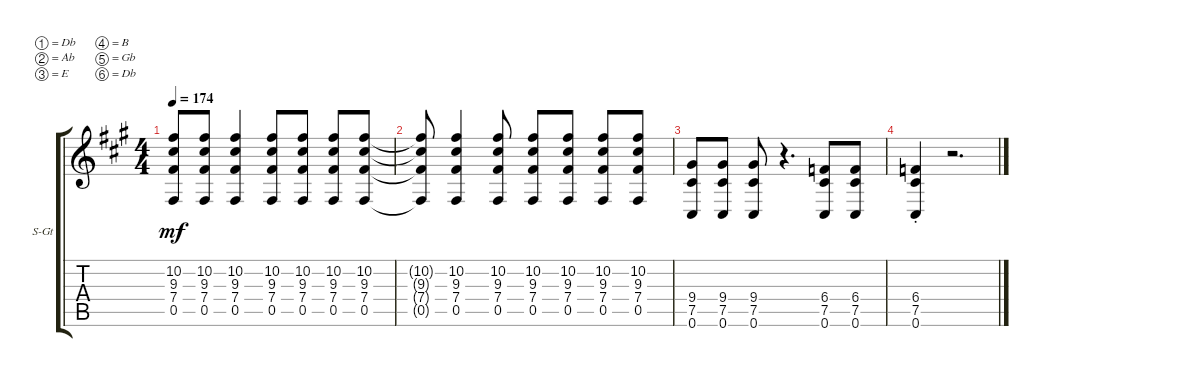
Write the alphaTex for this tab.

\bracketExtendMode groupsimilarinstruments
\firstSystemTrackNameOrientation horizontal
\otherSystemsTrackNameOrientation horizontal
\track ("Acoustic Guitar 2" "S-Gt") {instrument acousticguitarsteel}
\staff {score tabs}
\tuning (Db4 Ab3 E3 B2 Gb2 Db2)
\ts (4 4)
\tempo 174
\clef g2
\ks a
(10.2 9.3 7.4 0.5).8{dy mf} (10.2 9.3 7.4 0.5).8 (10.2 9.3 7.4 0.5).4 (10.2 9.3 7.4 0.5).8 (10.2 9.3 7.4 0.5).8 (10.2 9.3 7.4 0.5).8 (10.2 9.3 7.4 0.5).8 |
(10.2{t} 9.3{t} 7.4{t} 0.5{t}).8 (10.2 9.3 7.4 0.5).4 (10.2 9.3 7.4 0.5).8 (10.2 9.3 7.4 0.5).8 (10.2 9.3 7.4 0.5).8 (10.2 9.3 7.4 0.5).8 (10.2 9.3 7.4 0.5).8 |
(9.4 7.5 0.6).8 (9.4 7.5 0.6).8 (9.4 7.5 0.6).8 r.4{d} (6.4 7.5 0.6).8 (6.4 7.5 0.6).8 |
(6.4{st} 7.5{st} 0.6{st}).4 r.2{d}
